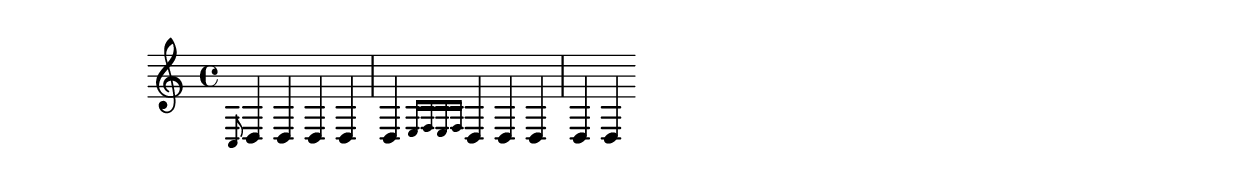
#(ly:set-option 'old-relative)
\version "2.6.0"
\header{ texidoc = "Tests MIDI output with grace notes. " }

\score { 
  \context Voice \relative c {
    \new Voice = VoiceOne
	\grace {
  \override Stem  #'stroke-style = #"grace"
   c8 
  \revert Stem #'stroke-style }
 d4 d d d d
	\grace {
  \override Stem  #'stroke-style = #"grace"
   e16 f e f 
  \revert Stem #'stroke-style }
 d4 d d d d 
	
  }
  \layout { }  
  \midi { }
}

